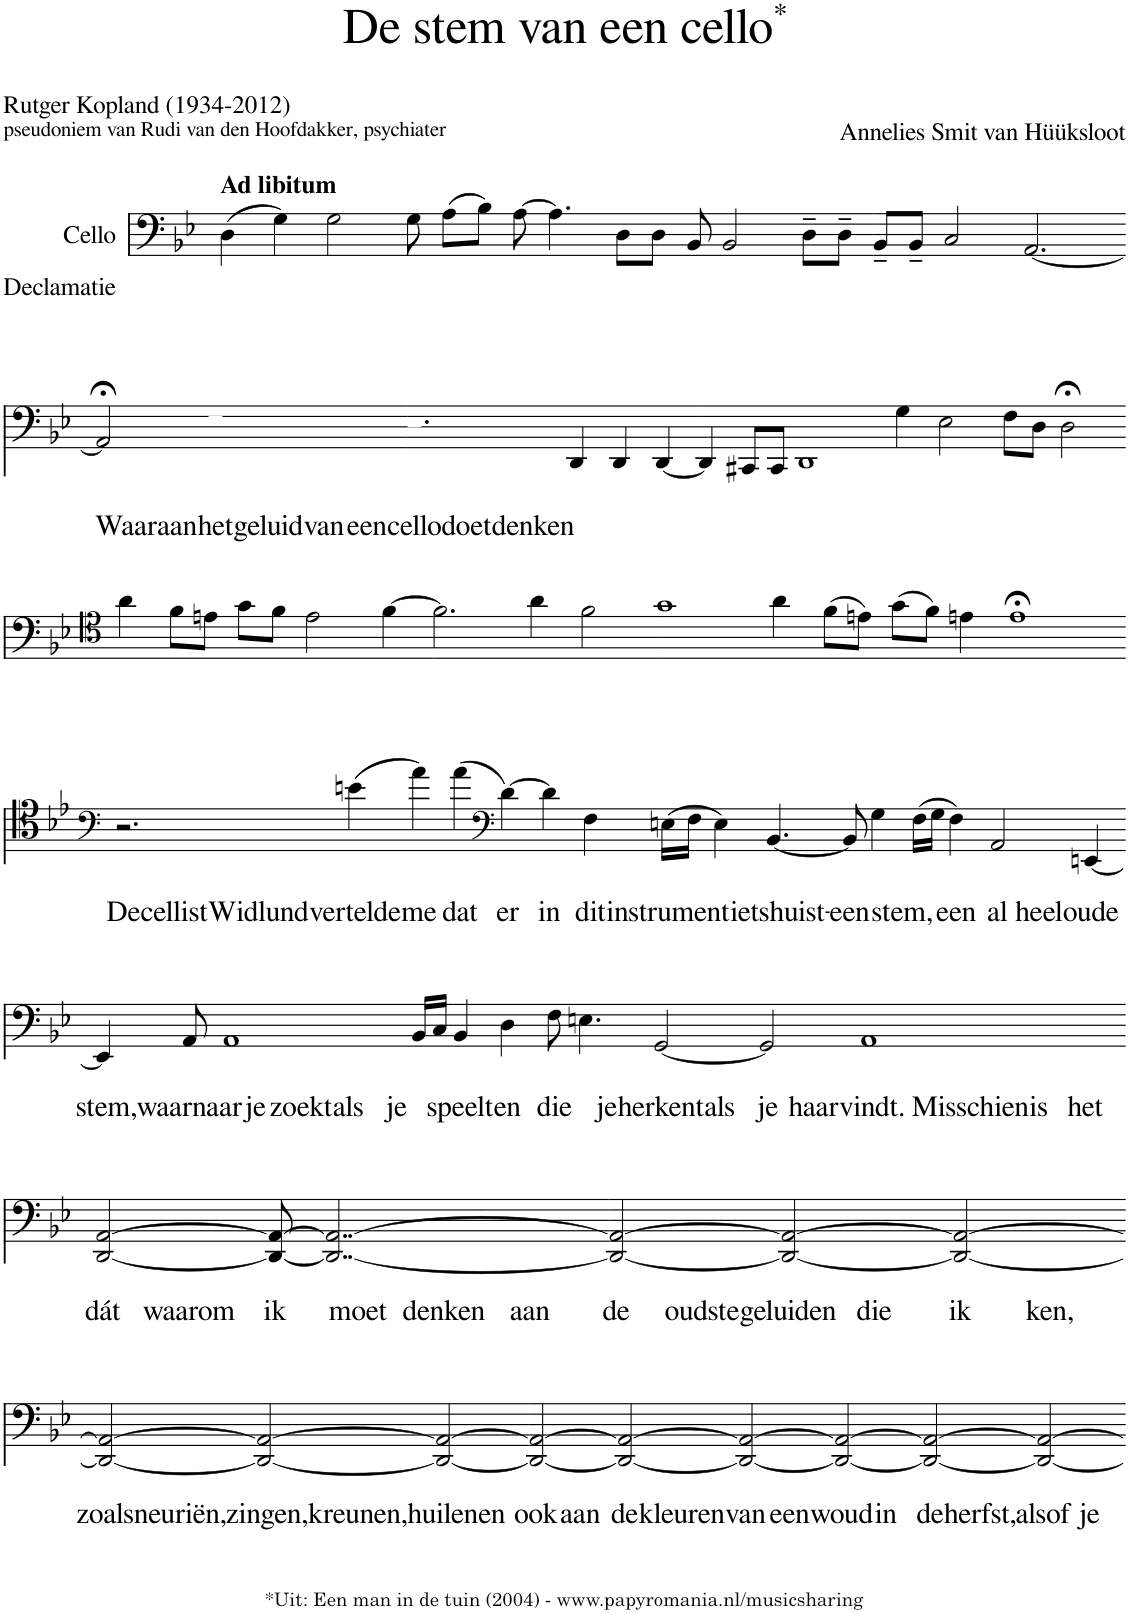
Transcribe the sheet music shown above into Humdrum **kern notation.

**kern	**text	**kern
*part2	*part2	*part1
*staff2	*staff2	*staff1
*I"Declamatie	*	*I"Cello
*stria1	*	*
*clefX	*	*clefF4
*k[]	*	*k[b-e-]
*M12/8	*	*M12/8
*MM80	*	*MM80
=1	=1	=1
!	!	!LO:TX:a:B:t=Ad libitum
1.r	.	(4D\
.	.	4G\)
.	.	2G\
.	.	8G\
.	.	(8A\L
.	.	8B-\J)
.	.	[8A\
=2	=2	=2
1.r	.	4.A\]
.	.	8D\L
.	.	8D\J
.	.	8BB-/
.	.	2BB-/
.	.	8D~\L
.	.	8D~\J
=3	=3	=3
1.r	.	8BB-~/L
.	.	8BB-~/J
.	.	2C/
.	.	[2.AA/
!!LO:LB:g=z
=4	=4	=4
4Rei	.	2AA;</]
!	!LO:LY:b	!
4Rei	Waaraan	.
!	!LO:LY:b	!
4Rei	het	1r
!	!LO:LY:b	!
4Rei	geluid	.
!	!LO:LY:b	!
4Rei	van	.
!	!LO:LY:b	!
4Rei	een	.
=5	=5	=5
!	!LO:LY:b	!
4Rei	cello	2.r
!	!LO:LY:b	!
4Rei	doet	.
!	!LO:LY:b	!
4Rei	denken	.
4r	.	4DD/
4r	.	4DD/
4r	.	[4DD/
=6	=6	=6
1.r	.	4DD/]
.	.	8CC#X/L
.	.	8CC#/J
.	.	1DD
=7	=7	=7
1.r	.	4G\
.	.	2E-\
.	.	8F\L
.	.	8D\J
.	.	2D;<\
!!LO:LB:g=z
=8	=8	=8
*	*	*clefC4
1.r	.	4a\
.	.	8f\L
.	.	8en\J
.	.	8g\L
.	.	8f\J
.	.	2e\
.	.	[4f\
=9	=9	=9
1.r	.	2.f\]
.	.	4a\
.	.	2f\
=10	=10	=10
1.r	.	1g
.	.	4a\
.	.	(8f\L
.	.	8en\J)
=11	=11	=11
1.r	.	(8g\L
.	.	8f\J)
.	.	4en\
.	.	1e;<
!!LO:LB:g=z
=12	=12	=12
*	*	*clefF4
!	!LO:LY:b	!
4Rei	De	2.r
!	!LO:LY:b	!
4Rei	cellist	.
!	!LO:LY:b	!
4Rei	Widlund	.
!	!LO:LY:b	!
4Rei	vertelde	(4en\
!	!LO:LY:b	!
4Rei	me	4a\)
!	!LO:LY:b	!
4Rei	dat	(4a\
=13	=13	=13
*	*	*clefF4
!	!LO:LY:b	!
4Rei	er	[4d\)
!	!LO:LY:b	!
4Rei	in	4d\]
!	!LO:LY:b	!
4Rei	dit	4F\
!	!LO:LY:b	!
4Rei	instrument	(16En\LL
.	.	16F\JJ
.	.	4E\)
!	!LO:LY:b	!
4Rei	iets	.
.	.	[4.BB-/
!	!LO:LY:b	!
4Rei	huist-	.
=14	=14	=14
!	!LO:LY:b	!
4Rei	-een	8BB-/]
.	.	4G\
!	!LO:LY:b	!
4Rei	stem,	.
.	.	(16F\LL
.	.	16G\JJ
!	!LO:LY:b	!
4Rei	een	4F\)
!	!LO:LY:b	!
4Rei	al	2AA/
!	!LO:LY:b	!
4Rei	heel	.
!	!LO:LY:b	!
4Rei	oude	[4EEn/
!!LO:LB:g=z
=15	=15	=15
!	!LO:LY:b	!
4Rei	stem,	4EE/]
!	!LO:LY:b	!
4Rei	waarnaar	8AA/
.	.	1AA
!	!LO:LY:b	!
4Rei	je	.
!	!LO:LY:b	!
4Rei	zoekt	.
!	!LO:LY:b	!
4Rei	als	.
!	!LO:LY:b	!
4Rei	je	.
.	.	16BB-/LL
.	.	16C/JJ
=16	=16	=16
!	!LO:LY:b	!
4Rei	speelt	4BB-/
!	!LO:LY:b	!
4Rei	en	4D\
!	!LO:LY:b	!
4Rei	die	8F\
.	.	4.En\
!	!LO:LY:b	!
4Rei	je	.
!	!LO:LY:b	!
4Rei	herkent	[2GG/
!	!LO:LY:b	!
4Rei	als	.
=17	=17	=17
!	!LO:LY:b	!
4Rei	je	2GG/]
!	!LO:LY:b	!
4Rei	haar	.
!	!LO:LY:b	!
4Rei	vindt.	1AA
!	!LO:LY:b	!
4Rei	Misschien	.
!	!LO:LY:b	!
4Rei	is	.
!	!LO:LY:b	!
4Rei	het	.
!!LO:LB:g=z
=18	=18	=18
!	!LO:LY:b	!
4Rei	dát	[2DD/ [2AA/
!	!LO:LY:b	!
4Rei	waarom	.
!	!LO:LY:b	!
4Rei	ik	8DD/_ 8AA/_
.	.	2..DD/_ 2..AA/_
!	!LO:LY:b	!
4Rei	moet	.
!	!LO:LY:b	!
4Rei	denken	.
!	!LO:LY:b	!
4Rei	aan	.
=19	=19	=19
!	!LO:LY:b	!
4Rei	de	2DD/_ 2AA/_
!	!LO:LY:b	!
4Rei	oudste	.
!	!LO:LY:b	!
4Rei	geluiden	2DD/_ 2AA/_
!	!LO:LY:b	!
4Rei	die	.
!	!LO:LY:b	!
4Rei	ik	2DD/_ 2AA/_
!	!LO:LY:b	!
4Rei	ken,	.
!!LO:LB:g=z
=20	=20	=20
!	!LO:LY:b	!
4Rei	zoals	2DD/_ 2AA/_
!	!LO:LY:b	!
4Rei	neuriën,	.
!	!LO:LY:b	!
4Rei	zingen,	2DD/_ 2AA/_
!	!LO:LY:b	!
4Rei	kreunen,	.
!	!LO:LY:b	!
4Rei	huilen	2DD/_ 2AA/_
!	!LO:LY:b	!
4Rei	en	.
=21	=21	=21
!	!LO:LY:b	!
4Rei	ook	2DD/_ 2AA/_
!	!LO:LY:b	!
4Rei	aan	.
!	!LO:LY:b	!
4Rei	de	2DD/_ 2AA/_
!	!LO:LY:b	!
4Rei	kleuren	.
!	!LO:LY:b	!
4Rei	van	2DD/_ 2AA/_
!	!LO:LY:b	!
4Rei	een	.
=22	=22	=22
!	!LO:LY:b	!
4Rei	woud	2DD/_ 2AA/_
!	!LO:LY:b	!
4Rei	in	.
!	!LO:LY:b	!
4Rei	de	2DD/_ 2AA/_
!	!LO:LY:b	!
4Rei	herfst,	.
!	!LO:LY:b	!
4Rei	alsof	2DD/_ 2AA/_
!	!LO:LY:b	!
4Rei	je	.
=	=	=
*-	*-	*-
